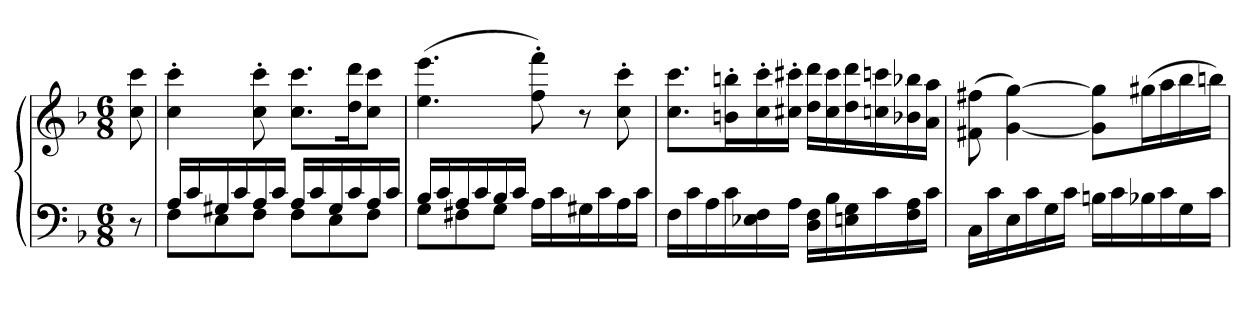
**kern	**kern
*part1	*part1
*staff2	*staff1
*clefF4	*clefG2
*k[b-]	*k[b-]
*F:	*F:
*M6/8	*M6/8
=	=
8r	8cc 8ccc
=139	=139
*^	*
16ALL	8FL	4cc' 4ccc'
16c	.	.
16G#X	8E	.
16c	.	.
16A	8FJ	8cc' 8ccc'
16cJJ	.	.
16ALL	8FL	8.cc 8.cccL
16c	.	.
16G#	8E	.
16c	.	16dd 16dddK
16A	8FJ	8cc 8cccJ
16cJJ	.	.
=140	=140	=140
16B-LL	8GL	(4.ee 4.eee
16c	.	.
16A	8F#X	.
16c	.	.
16B-	8GJ	.
16cJJ	.	.
16ALL	4.ryy	8ff' 8fff')
16c	.	.
16G#X	.	8r
16c	.	.
16A	.	8cc' 8ccc'
16cJJ	.	.
*v	*v	*
=141	=141
16FLL	8.cc 8.cccL
16c	.
16A	.
16c	16bn' 16bbn'L
16E-X 16F	16cc' 16ccc'
16AJJ	16cc#X' 16ccc#X'JJ
16D 16FLL	16dd 16dddLL
16B-	16cc# 16ccc#
16En 16G	16dd 16ddd
16c	16ccn 16cccn
16F 16A	16b-X 16bb-X
16cJJ	16a 16aaJJ
=142	=142
16CLL	(8f#X 8ff#X
16c	.
16E	[4g [4gg)
16c	.
16G	.
16cJJ	.
16BnLL	8g] 8gg]L
16c	.
16B-X	(16gg#XL
16c	16aa
16G	16bb-
16cJJ	16bbnJJ)
=	=
*-	*-
